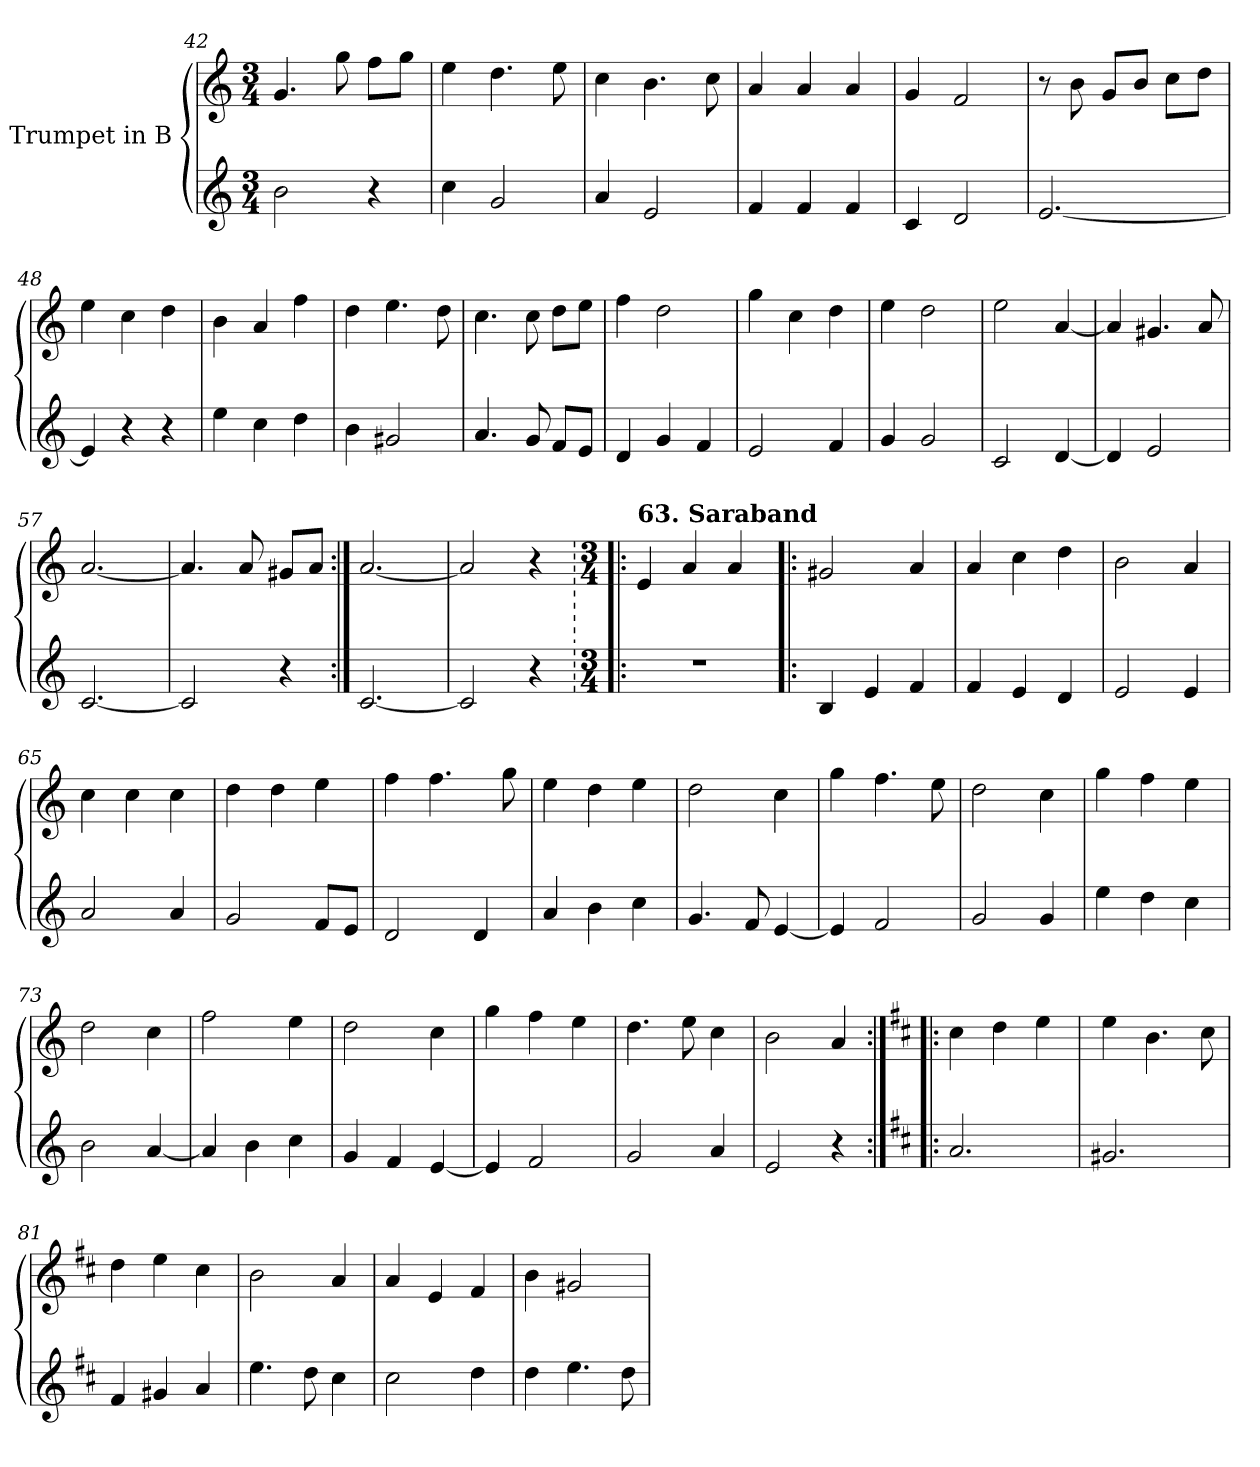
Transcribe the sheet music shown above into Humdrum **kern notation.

**kern	**kern
*part2	*part1
*staff2	*staff1
*I"Trumpet in Bb 2	*I"Trumpet in Bb 1
!!LO:LB:g=z
*clefG2	*clefG2
*ITrd1c2	*ITrd1c2
*k[b-e-]	*k[b-e-]
*B-:	*B-:
*M3/4	*M3/4
=42	=42
2a\	4.f/
.	8ff\
4r	8ee-\L
.	8ff\J
=43	=43
4b-\	4dd\
2f/	4.cc\
.	8dd\
=44	=44
4g/	4b-\
2d/	4.a\
.	8b-\
=45	=45
4e-/	4g/
4e-/	4g/
4e-/	4g/
=46	=46
4B-/	4f/
2c/	2e-/
=47	=47
[2.d/	8r
.	8a\
.	8f/L
.	8a/J
.	8b-\L
.	8cc\J
=48	=48
4d/]	4dd\
4r	4b-\
4r	4cc\
!!LO:LB:g=z
=49	=49
4dd\	4a\
4b-\	4g/
4cc\	4ee-\
=50	=50
4a\	4cc\
2f#X/	4.dd\
.	8cc\
=51	=51
4.g/	4.b-\
8f/	8b-\
8e-/L	8cc\L
8d/J	8dd\J
=52	=52
4c/	4ee-\
4f/	2cc\
4e-/	.
=53	=53
2d/	4ff\
.	4b-\
4e-/	4cc\
=54	=54
4f/	4dd\
2f/	2cc\
=55	=55
2B-/	2dd\
[4c/	[4g/
=56	=56
4c/]	4g/]
2d/	4.f#X/
.	8g/
!!LO:PB:g=z
=57	=57
[2.B-/	[2.g/
=58	=58
2B-/]	4.g/]
.	8g/
4r	8f#X/L
.	8g/J
=59:|!	=59:|!
[2.B-/	[2.g/
=60	=60
2B-/]	2g/]
4r	4r
=61|!:	=61|!:
*M3/4	*M3/4
!	!LO:TX:a:B:t=63. Saraband
2.r	4d/
.	4g/
.	4g/
=62	=62
4A/	2f#X/
4d/	.
4e-/	4g/
=63	=63
4e-/	4g/
4d/	4b-\
4c/	4cc\
!!LO:LB:g=z
=64	=64
2d/	2a\
4d/	4g/
=65	=65
2g/	4b-\
.	4b-\
4g/	4b-\
=66	=66
2f/	4cc\
.	4cc\
8e-/L	4dd\
8d/J	.
=67	=67
2c/	4ee-\
.	4.ee-\
4c/	.
.	8ff\
=68	=68
4g/	4dd\
4a\	4cc\
4b-\	4dd\
=69	=69
4.f/	2cc\
8e-/	.
[4d/	4b-\
=70	=70
4d/]	4ff\
2e-/	4.ee-\
.	8dd\
=71	=71
2f/	2cc\
4f/	4b-\
!!LO:LB:g=z
=72	=72
4dd\	4ff\
4cc\	4ee-\
4b-\	4dd\
=73	=73
2a\	2cc\
[4g/	4b-\
=74	=74
4g/]	2ee-\
4a\	.
4b-\	4dd\
=75	=75
4f/	2cc\
4e-/	.
[4d/	4b-\
=76	=76
4d/]	4ff\
2e-/	4ee-\
.	4dd\
=77	=77
2f/	4.cc\
.	8dd\
4g/	4b-\
=78	=78
2d/	2a\
4r	4g/
!!LO:LB:g=z
=79:|!|:	=79:|!|:
*k[]	*k[]
*C:	*C:
2.g/	4b\
.	4cc\
.	4dd\
=80	=80
2.f#X/	4dd\
.	4.a\
.	8b\
=81	=81
4e/	4cc\
4f#X/	4dd\
4g/	4b\
=82	=82
4.dd\	2a\
8cc\	.
4b\	4g/
=83	=83
2b\	4g/
.	4d/
4cc\	4e/
=84	=84
4cc\	4a\
4.dd\	2f#X/
8cc\	.
=	=
*-	*-
